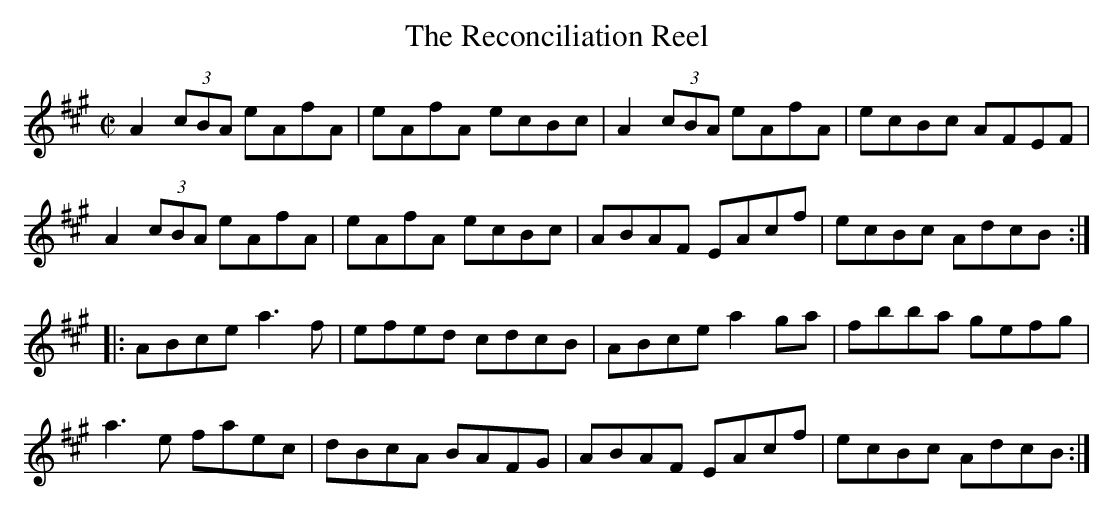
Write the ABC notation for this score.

X:1
T:Reconciliation Reel, The
M:C|
K:A
A2 (3cBA eAfA|eAfA ecBc|A2 (3cBA eAfA|ecBc AFEF|
A2 (3cBA eAfA|eAfA ecBc|ABAF EAcf|ecBc AdcB:|
|:ABce a3f|efed cdcB|ABce a2ga|fbba gefg|
a3e faec|dBcA BAFG|ABAF EAcf|ecBc AdcB:|
